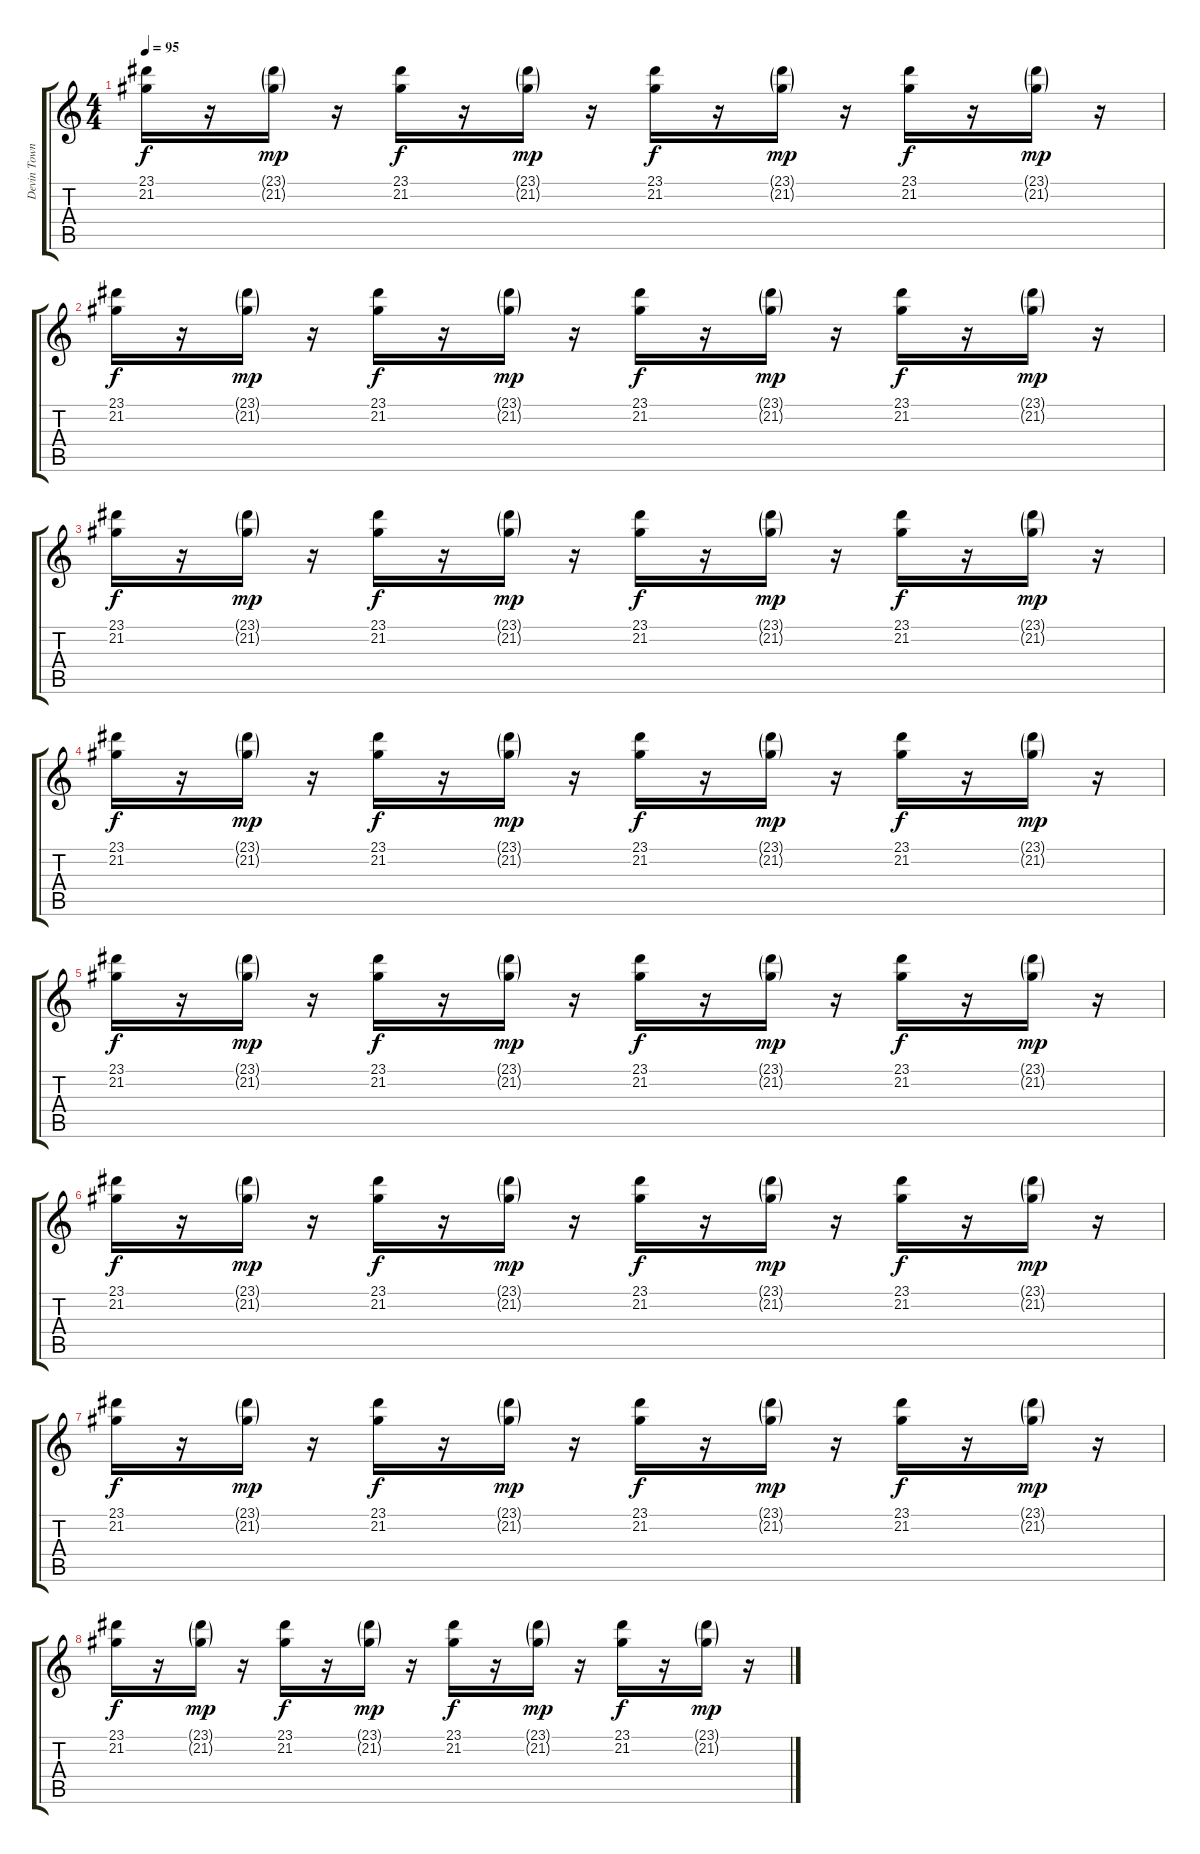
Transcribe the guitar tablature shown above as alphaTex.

\track ("Devin Townsend (Synthetiser)" "Devin Town") {instrument stringensemble1}
\staff {score tabs}
\tuning (E4 B3 G3 D3 A2 E2) {hide}
\ts (4 4)
\tempo 95
\clef g2
\ks c
(23.1 21.2).16{dy f} r.16 (23.1{g} 21.2{g}).16{dy mp} r.16 (23.1 21.2).16{dy f} r.16 (23.1{g} 21.2{g}).16{dy mp} r.16 (23.1 21.2).16{dy f} r.16 (23.1{g} 21.2{g}).16{dy mp} r.16 (23.1 21.2).16{dy f} r.16 (23.1{g} 21.2{g}).16{dy mp} r.16 |
(23.1 21.2).16{dy f} r.16 (23.1{g} 21.2{g}).16{dy mp} r.16 (23.1 21.2).16{dy f} r.16 (23.1{g} 21.2{g}).16{dy mp} r.16 (23.1 21.2).16{dy f} r.16 (23.1{g} 21.2{g}).16{dy mp} r.16 (23.1 21.2).16{dy f} r.16 (23.1{g} 21.2{g}).16{dy mp} r.16 |
(23.1 21.2).16{dy f} r.16 (23.1{g} 21.2{g}).16{dy mp} r.16 (23.1 21.2).16{dy f} r.16 (23.1{g} 21.2{g}).16{dy mp} r.16 (23.1 21.2).16{dy f} r.16 (23.1{g} 21.2{g}).16{dy mp} r.16 (23.1 21.2).16{dy f} r.16 (23.1{g} 21.2{g}).16{dy mp} r.16 |
(23.1 21.2).16{dy f} r.16 (23.1{g} 21.2{g}).16{dy mp} r.16 (23.1 21.2).16{dy f} r.16 (23.1{g} 21.2{g}).16{dy mp} r.16 (23.1 21.2).16{dy f} r.16 (23.1{g} 21.2{g}).16{dy mp} r.16 (23.1 21.2).16{dy f} r.16 (23.1{g} 21.2{g}).16{dy mp} r.16 |
(23.1 21.2).16{dy f} r.16 (23.1{g} 21.2{g}).16{dy mp} r.16 (23.1 21.2).16{dy f} r.16 (23.1{g} 21.2{g}).16{dy mp} r.16 (23.1 21.2).16{dy f} r.16 (23.1{g} 21.2{g}).16{dy mp} r.16 (23.1 21.2).16{dy f} r.16 (23.1{g} 21.2{g}).16{dy mp} r.16 |
(23.1 21.2).16{dy f} r.16 (23.1{g} 21.2{g}).16{dy mp} r.16 (23.1 21.2).16{dy f} r.16 (23.1{g} 21.2{g}).16{dy mp} r.16 (23.1 21.2).16{dy f} r.16 (23.1{g} 21.2{g}).16{dy mp} r.16 (23.1 21.2).16{dy f} r.16 (23.1{g} 21.2{g}).16{dy mp} r.16 |
(23.1 21.2).16{dy f} r.16 (23.1{g} 21.2{g}).16{dy mp} r.16 (23.1 21.2).16{dy f} r.16 (23.1{g} 21.2{g}).16{dy mp} r.16 (23.1 21.2).16{dy f} r.16 (23.1{g} 21.2{g}).16{dy mp} r.16 (23.1 21.2).16{dy f} r.16 (23.1{g} 21.2{g}).16{dy mp} r.16 |
(23.1 21.2).16{dy f} r.16 (23.1{g} 21.2{g}).16{dy mp} r.16 (23.1 21.2).16{dy f} r.16 (23.1{g} 21.2{g}).16{dy mp} r.16 (23.1 21.2).16{dy f} r.16 (23.1{g} 21.2{g}).16{dy mp} r.16 (23.1 21.2).16{dy f} r.16 (23.1{g} 21.2{g}).16{dy mp} r.16
